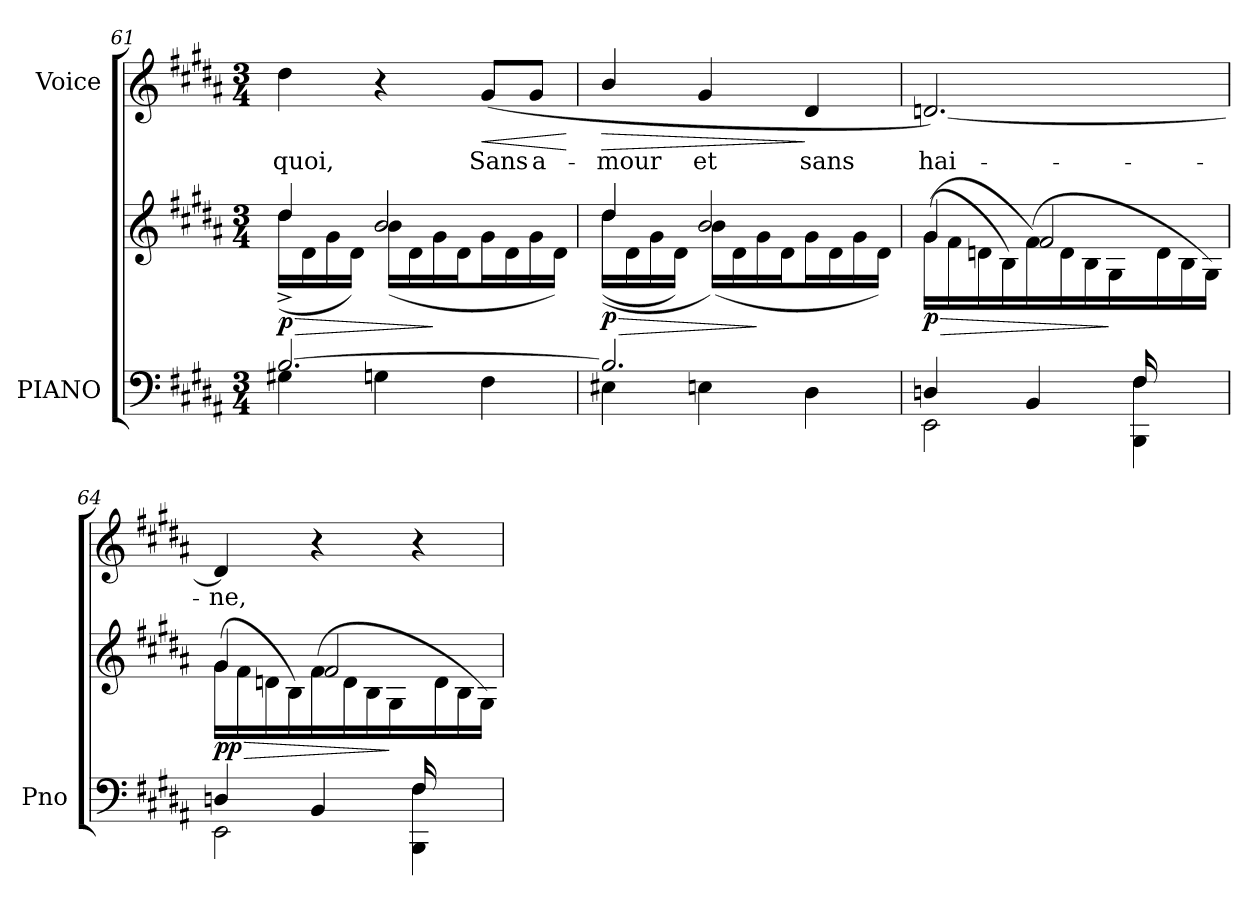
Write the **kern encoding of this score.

**kern	**kern	**dynam	**kern	**text	**dynam
*part2	*part2	*part2	*part1	*part1	*part1
*staff3	*staff2	*staff2/3	*staff1	*staff1	*staff1
*I"PIANO	*	*	*I"Voice	*	*
*I'Pno	*	*	*	*	*
*clefF4	*clefG2	*	*clefG2	*	*
*k[f#c#g#d#a#]	*k[f#c#g#d#a#]	*	*k[f#c#g#d#a#]	*	*
*M3/4	*M3/4	*	*M3/4	*	*
=61	=61	=61	=61	=61	=61
*^	*	*	*	*	*
!	!	!	!LO:HP:b	!	!LO:LY:b	!
*	*	*^	*	*	*	*
!	!	!	!	!LO:DY:n=1:b	!	!	!
[2.B/	4G#X\	4dd#/	(16dd#^>\LL	> p	4dd#\	-quoi,	.
.	.	.	16d#\	.	.	.	.
.	.	.	16g#\	.	.	.	.
.	.	.	16d#\JJ)	.	.	.	.
.	4Gn\	2b/	(16b\LL	.	4r	.	.
.	.	.	16d#\	.	.	.	.
.	.	.	16g#\	]	.	.	.
.	.	.	16d#\J	.	.	.	.
!	!	!	!	!	!	!LO:LY:b	!LO:HP:b
.	4F#\	.	16g#\L	.	(8g#/L	Sans	<
.	.	.	16d#\	.	.	.	.
!	!	!	!	!	!	!LO:LY:b	!
.	.	.	16g#\	.	8g#/J	a-	.
.	.	.	16d#\JJ)	.	.	.	.
*v	*v	*	*	*	*	*	*
*	*v	*v	*	*	*	*
.	.	.	.	.	[
!!LO:LB:g=z
=62	=62	=62	=62	=62	=62
*^	*	*	*	*	*
!	!	!	!LO:HP:b	!	!LO:LY:b	!LO:HP:b
*	*	*^	*	*	*	*
!	!	!	!	!LO:DY:n=1:b	!	!	!
2.B/]	4E#X\	4dd#/	((16dd#\LL	> p	4b/	-mour	>
.	.	.	16d#\	.	.	.	.
.	.	.	16g#\	.	.	.	.
.	.	.	16d#\JJ)	.	.	.	.
!	!	!	!	!	!	!LO:LY:b	!
.	4En\	2b/	(16b\LL)	.	4g#/	et	.
.	.	.	16d#\	.	.	.	.
.	.	.	16g#\	]	.	.	.
.	.	.	16d#\J	.	.	.	.
!	!	!	!	!	!	!LO:LY:b	!
.	4D#\	.	16g#\L	.	4d#/	sans	]
.	.	.	16d#\	.	.	.	.
.	.	.	16g#\	.	.	.	.
.	.	.	16d#\JJ)	.	.	.	.
!!LO:PB:g=z
=63	=63	=63	=63	=63	=63	=63	=63
*	*^	*	*	*	*	*	*
!	!	!	!	!	!LO:HP:b	!	!LO:LY:b	!
!	!	!	!	!	!LO:DY:n=1:b	!	!	!
2ryy	(4Dn/	2EE\	((16g#\LL	4g#/	> p	[2.dn/)	hai-	.
.	.	.	16f#\	.	.	.	.	.
.	.	.	16dn\	.	.	.	.	.
.	.	.	16B\JJ)	.	.	.	.	.
.	4BB/	.	(16f#\LL)	2f#/	.	.	.	.
.	.	.	16d\	.	.	.	.	.
.	.	.	16B\	.	.	.	.	.
.	.	.	16G#\JJ	.	]	.	.	.
16F#/LL	4ryy	4BBB\ 4F#\	16ryy	.	.	.	.	.
8.ryy	.	.	16d\	.	.	.	.	.
.	.	.	16B\	.	.	.	.	.
.	.	.	16G#\JJ)	.	.	.	.	.
=64	=64	=64	=64	=64	=64	=64	=64	=64
!	!	!	!	!	!LO:HP:b	!	!LO:LY:b	!
!	!	!	!	!	!LO:DY:n=1:b	!	!	!
2ryy	4Dn/	2EE\	(16g#\LL	4g#/	> pp	4dn/]	-ne,	.
.	.	.	16f#\	.	.	.	.	.
.	.	.	16dn\	.	.	.	.	.
.	.	.	16B\JJ)	.	.	.	.	.
.	4BB/	.	(16f#\LL)	2f#/	.	4r	.	.
.	.	.	16d\	.	.	.	.	.
.	.	.	16B\	.	.	.	.	.
.	.	.	16G#\JJ	.	]	.	.	.
16F#/LL	4ryy	4BBB\ 4F#\	16ryy	.	.	4r	.	.
8.ryy	.	.	16d\	.	.	.	.	.
.	.	.	16B\	.	.	.	.	.
.	.	.	16G#\JJ)	.	.	.	.	.
*v	*v	*v	*	*	*	*	*	*
*	*v	*v	*	*	*	*
=	=	=	=	=	=
*-	*-	*-	*-	*-	*-
